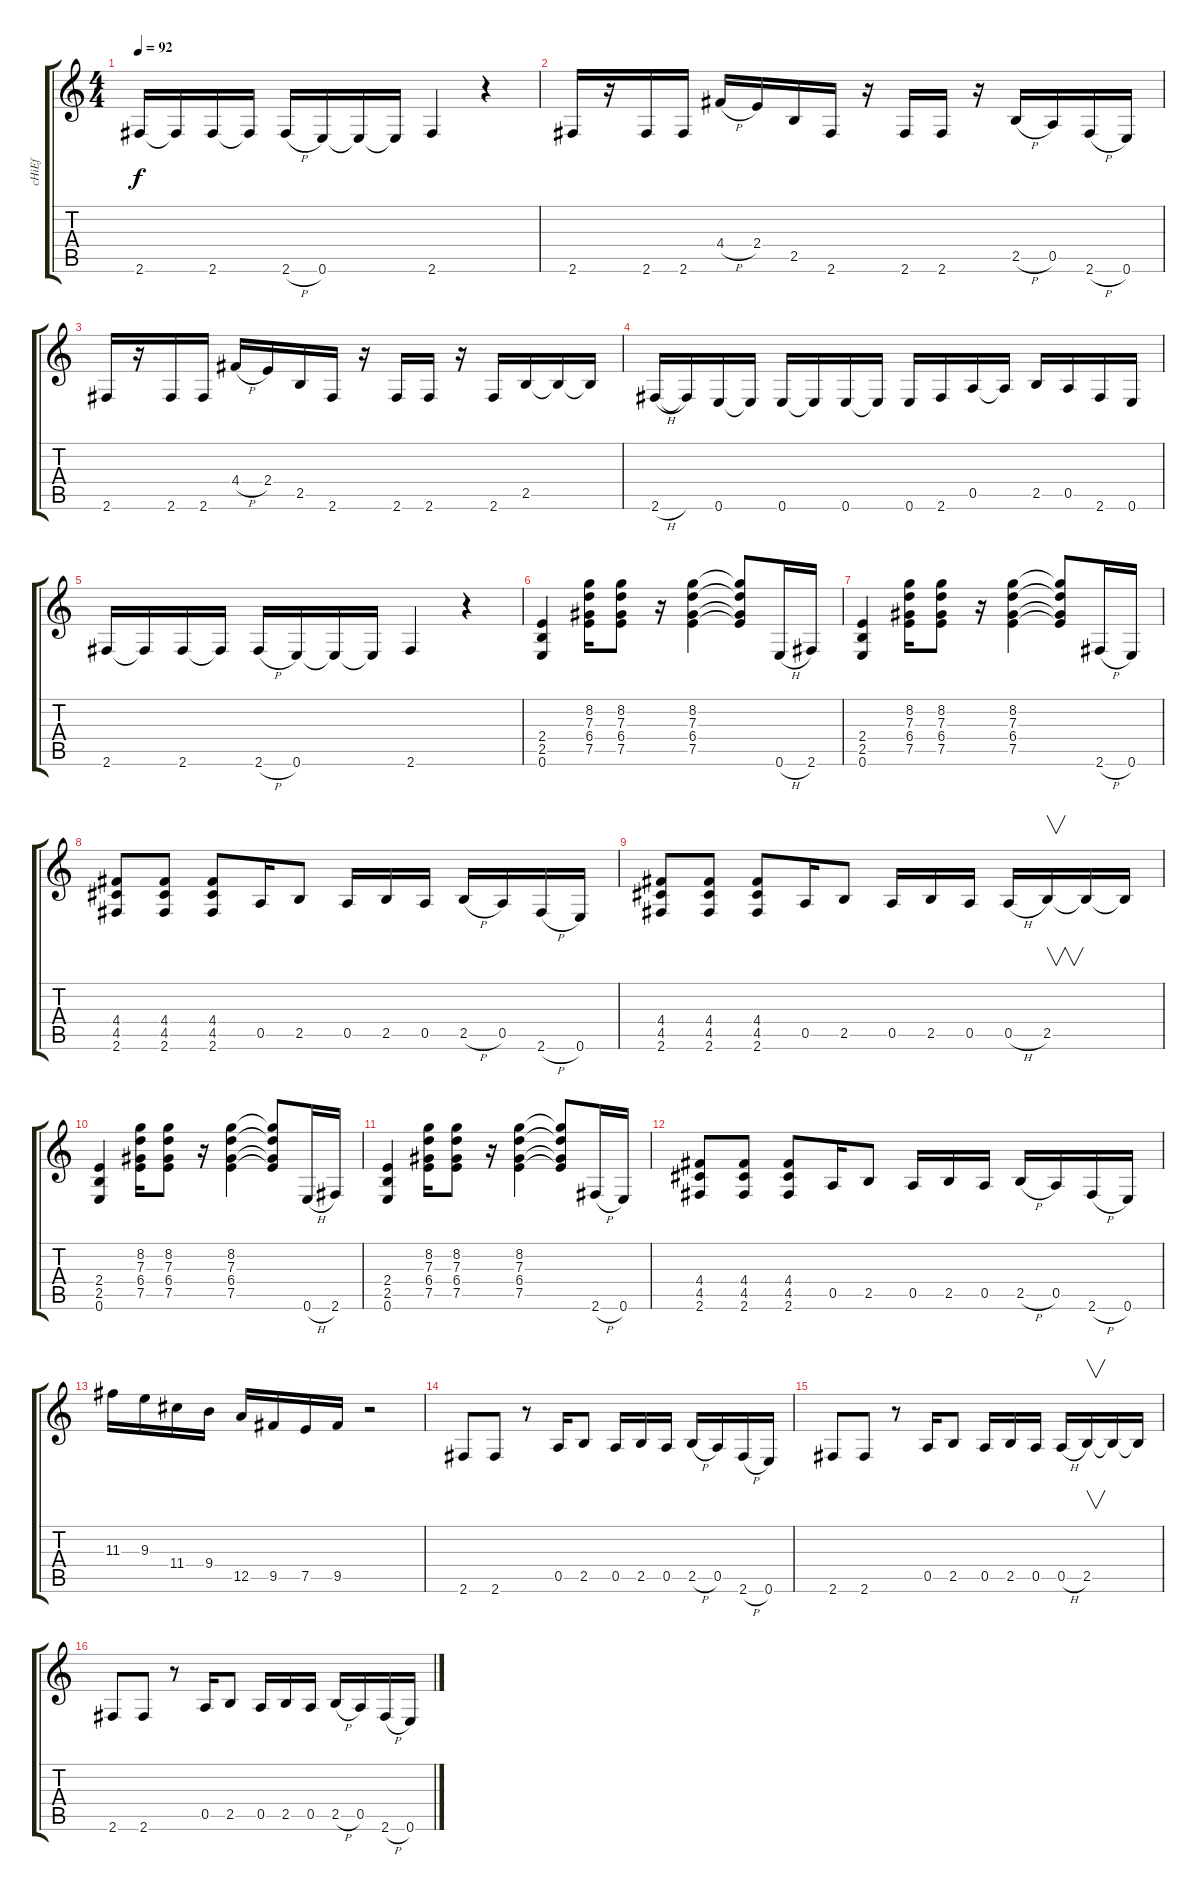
\track ("cHiEf" "cHiEf") {instrument acousticguitarnylon}
\staff {score tabs}
\tuning (E4 B3 G3 D3 A2 E2) {hide}
\ts (4 4)
\tempo 92
\clef g2
\ks c
2.6.16{dy f} 2.6{t}.16 2.6.16 2.6{t}.16 2.6{h}.16 0.6.16 0.6{t}.16 0.6{t}.16 2.6.4 r.4 |
2.6.16 r.16 2.6.16 2.6.16 4.4{h}.16 2.4.16 2.5.16 2.6.16 r.16 2.6.16 2.6.16 r.16 2.5{h}.16 0.5.16 2.6{h}.16 0.6.16 |
2.6.16 r.16 2.6.16 2.6.16 4.4{h}.16 2.4.16 2.5.16 2.6.16 r.16 2.6.16 2.6.16 r.16 2.6.16 2.5.16 2.5{t}.16 2.5{t}.16 |
2.6{h}.16 2.6{t}.16 0.6.16 0.6{t}.16 0.6.16 0.6{t}.16 0.6.16 0.6{t}.16 0.6.16 2.6.16 0.5.16 0.5{t}.16 2.5.16 0.5.16 2.6.16 0.6.16 |
2.6.16 2.6{t}.16 2.6.16 2.6{t}.16 2.6{h}.16 0.6.16 0.6{t}.16 0.6{t}.16 2.6.4 r.4 |
(2.4 2.5 0.6).4 (8.2 7.3 6.4 7.5).16 (8.2 7.3 6.4 7.5).8 r.16 (8.2 7.3 6.4 7.5).4 (8.2{t} 7.3{t} 6.4{t} 7.5{t}).8 0.6{h}.16 2.6.16 |
(2.4 2.5 0.6).4 (8.2 7.3 6.4 7.5).16 (8.2 7.3 6.4 7.5).8 r.16 (8.2 7.3 6.4 7.5).4 (8.2{t} 7.3{t} 6.4{t} 7.5{t}).8 2.6{h}.16 0.6.16 |
(4.4 4.5 2.6).8 (4.4 4.5 2.6).8 (4.4 4.5 2.6).8 0.5.16 2.5.8 0.5.16 2.5.16 0.5.16 2.5{h}.16 0.5.16 2.6{h}.16 0.6.16 |
(4.4 4.5 2.6).8 (4.4 4.5 2.6).8 (4.4 4.5 2.6).8 0.5.16 2.5.8 0.5.16 2.5.16 0.5.16 0.5{h}.16 2.5.16{v} 2.5{t}.16 2.5{t}.16 |
(2.4 2.5 0.6).4 (8.2 7.3 6.4 7.5).16 (8.2 7.3 6.4 7.5).8 r.16 (8.2 7.3 6.4 7.5).4 (8.2{t} 7.3{t} 6.4{t} 7.5{t}).8 0.6{h}.16 2.6.16 |
(2.4 2.5 0.6).4 (8.2 7.3 6.4 7.5).16 (8.2 7.3 6.4 7.5).8 r.16 (8.2 7.3 6.4 7.5).4 (8.2{t} 7.3{t} 6.4{t} 7.5{t}).8 2.6{h}.16 0.6.16 |
(4.4 4.5 2.6).8 (4.4 4.5 2.6).8 (4.4 4.5 2.6).8 0.5.16 2.5.8 0.5.16 2.5.16 0.5.16 2.5{h}.16 0.5.16 2.6{h}.16 0.6.16 |
11.3.16 9.3.16 11.4.16 9.4.16 12.5.16 9.5.16 7.5.16 9.5.16 r.2 |
2.6.8{instrument acousticguitarnylon} 2.6.8 r.8 0.5.16 2.5.8 0.5.16 2.5.16 0.5.16 2.5{h}.16 0.5.16 2.6{h}.16 0.6.16 |
2.6.8 2.6.8 r.8 0.5.16 2.5.8 0.5.16 2.5.16 0.5.16 0.5{h}.16 2.5.16{v} 2.5{t}.16 2.5{t}.16 |
2.6.8 2.6.8 r.8 0.5.16 2.5.8 0.5.16 2.5.16 0.5.16 2.5{h}.16 0.5.16 2.6{h}.16 0.6.16
